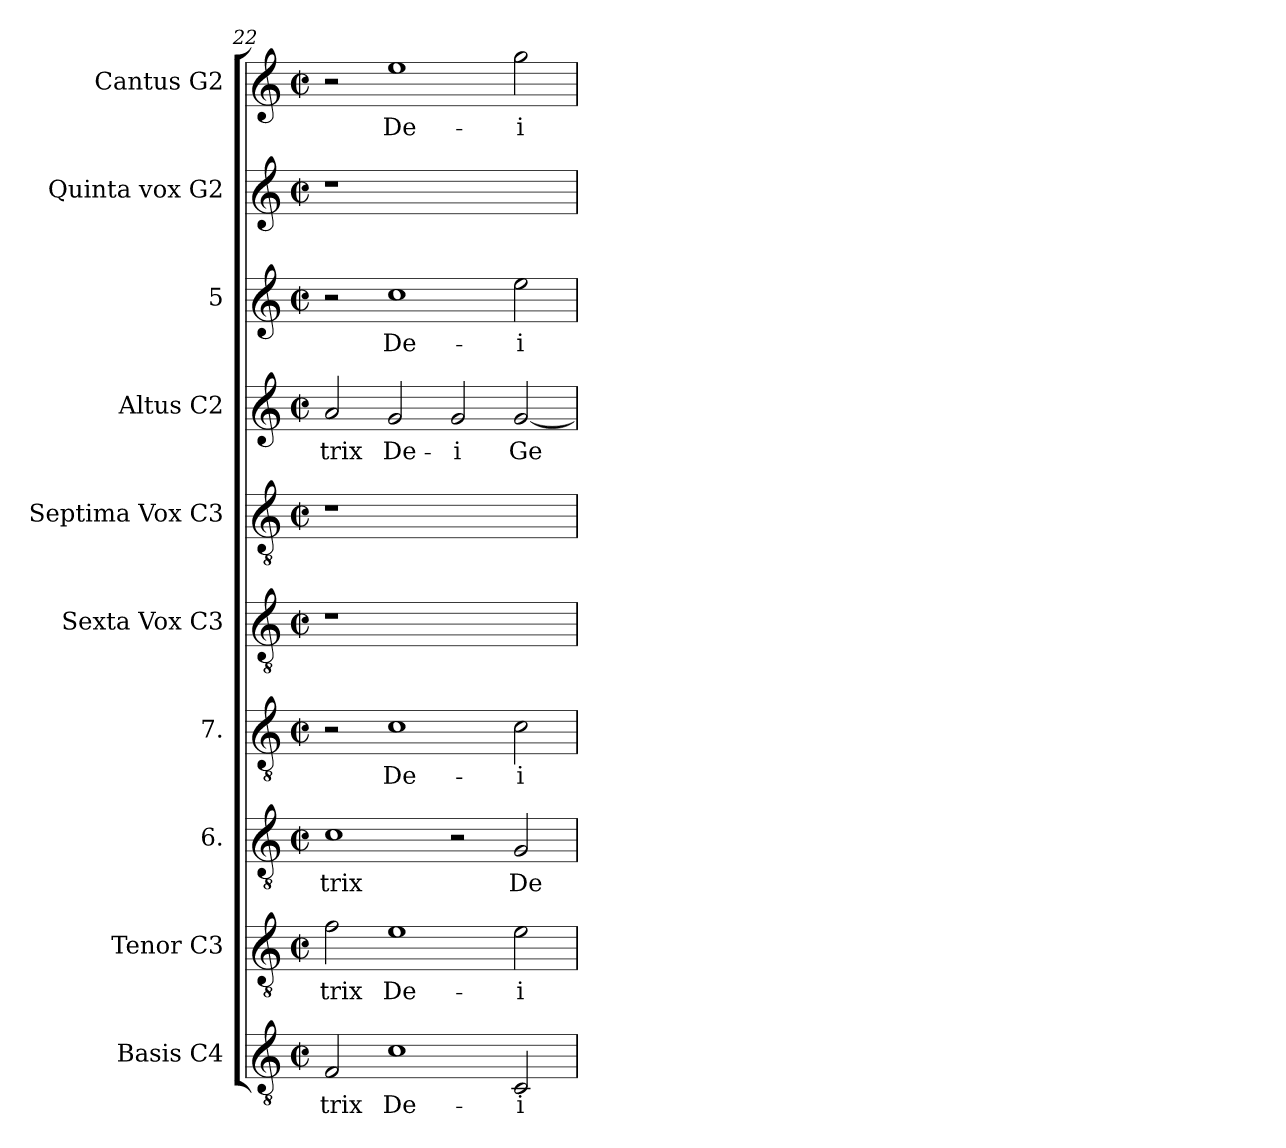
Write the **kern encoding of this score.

**kern	**text	**kern	**text	**kern	**text	**kern	**text	**kern	**kern	**kern	**text	**kern	**text	**kern	**kern	**text
*part10	*part10	*part9	*part9	*part8	*part8	*part7	*part7	*part6	*part5	*part4	*part4	*part3	*part3	*part2	*part1	*part1
*staff10	*staff10	*staff9	*staff9	*staff8	*staff8	*staff7	*staff7	*staff6	*staff5	*staff4	*staff4	*staff3	*staff3	*staff2	*staff1	*staff1
*I"Basis  C4	*	*I"Tenor  C3	*	*I"6.	*	*I"7.	*	*I"Sexta Vox  C3	*I"Septima  Vox C3	*I"Altus  C2	*	*I"5	*	*I"Quinta vox  G2	*I"Cantus  G2	*
*I'B	*	*I'T	*	*	*	*	*	*	*	*I'A	*	*	*	*	*I'C	*
*clefGv2	*	*clefGv2	*	*clefGv2	*	*clefGv2	*	*clefGv2	*clefGv2	*clefG2	*	*clefG2	*	*clefG2	*clefG2	*
*k[]	*	*k[]	*	*k[]	*	*k[]	*	*k[]	*k[]	*k[]	*	*k[]	*	*k[]	*k[]	*
*C:	*	*C:	*	*C:	*	*C:	*	*C:	*C:	*C:	*	*C:	*	*C:	*C:	*
*M2/2	*	*M2/2	*	*M2/2	*	*M2/2	*	*M2/2	*M2/2	*M2/2	*	*M2/2	*	*M2/2	*M2/2	*
*met(c|)	*	*met(c|)	*	*met(c|)	*	*met(c|)	*	*met(c|)	*met(c|)	*met(c|)	*	*met(c|)	*	*met(c|)	*met(c|)	*
=22	=22	=22	=22	=22	=22	=22	=22	=22	=22	=22	=22	=22	=22	=22	=22	=22
!	!LO:LY:b:cj	!	!LO:LY:b:cj	!	!LO:LY:b:cj	!	!	!	!	!	!LO:LY:b:cj	!	!	!	!	!
2F/	-trix	2f\	-trix	1c	-trix	2r	.	1r	1r	2a/	-trix	2r	.	1r	2r	.
!	!LO:LY:b:cj	!	!LO:LY:b:cj	!	!	!	!LO:LY:b:cj	!	!	!	!LO:LY:b:cj	!	!LO:LY:b:cj	!	!	!LO:LY:b:cj
1c	De-	1e	De-	.	.	1c	De-	.	.	2g/	De-	1cc	De-	.	1ee	De-
!	!	!	!	!	!	!	!	!	!	!	!LO:LY:b:cj	!	!	!	!	!
.	.	.	.	2r	.	.	.	1ryy	1ryy	2g/	-i	.	.	1ryy	.	.
!	!LO:LY:b:cj	!	!LO:LY:b:cj	!	!LO:LY:b:cj	!	!LO:LY:b:cj	!	!	!	!LO:LY:b:cj	!	!LO:LY:b:cj	!	!	!LO:LY:b:cj
2C/	-i	2e\	-i	2G/	De-	2c\	-i	.	.	[>2g/	Ge-	2ee\	-i	.	2gg\	-i
=	=	=	=	=	=	=	=	=	=	=	=	=	=	=	=	=
*-	*-	*-	*-	*-	*-	*-	*-	*-	*-	*-	*-	*-	*-	*-	*-	*-
